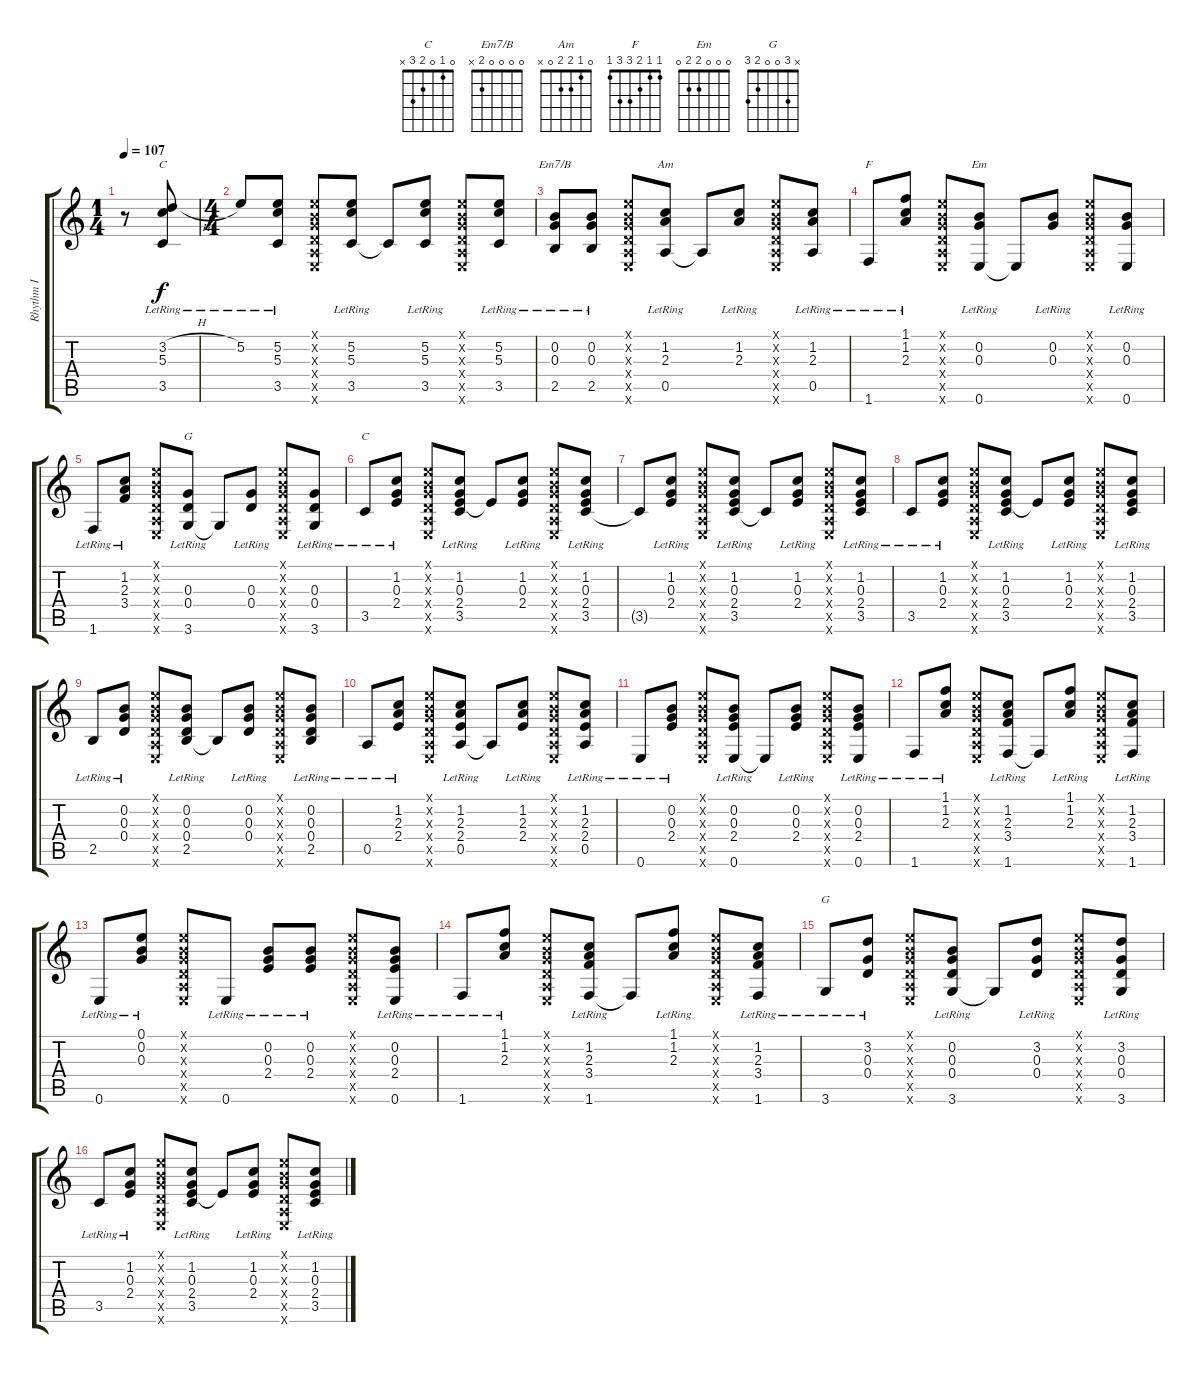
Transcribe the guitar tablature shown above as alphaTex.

\track ("Rhythm I" "Rhythm I") {instrument acousticguitarsteel}
\staff {score tabs}
\tuning (E4 B3 G3 D3 A2 E2) {hide}
\chord ("C" 3 5 5 5 3 3) {firstfret 3}
\chord ("Em7/B" 0 0 0 0 2 x)
\chord ("Am" 0 1 2 2 0 x)
\chord ("F" 1 1 2 3 3 1)
\chord ("Em" 0 0 0 2 2 0)
\chord ("G" 3 0 0 0 2 3)
\chord ("C" 0 1 0 2 3 x)
\chord ("G" x 3 0 0 2 3)
\ts (1 4)
\tempo 107
\clef g2
\ks c
r.8{dy f instrument acousticguitarsteel} (3.2{h} 5.3{lr} 3.5{lr}).8{ch "C"} |
\ts (4 4)
5.2{lr}.8 (5.2{lr} 5.3{lr} 3.5{lr}).8 (0.1{x} 0.2{x} 0.3{x} 0.4{x} 0.5{x} 0.6{x}).8 (5.2{lr} 5.3{lr} 3.5{lr}).8 3.5{t}.8 (5.2{lr} 5.3{lr} 3.5{lr}).8 (0.1{x} 0.2{x} 0.3{x} 0.4{x} 0.5{x} 0.6{x}).8 (5.2{lr} 5.3{lr} 3.5{lr}).8 |
(0.2{lr} 0.3{lr} 2.5{lr}).8{ch "Em7/B"} (0.2{lr} 0.3{lr} 2.5{lr}).8 (0.1{x} 0.2{x} 0.3{x} 0.4{x} 0.5{x} 0.6{x}).8 (1.2{lr} 2.3{lr} 0.5{lr}).8{ch "Am"} 0.5{t}.8 (1.2{lr} 2.3{lr}).8 (0.1{x} 0.2{x} 0.3{x} 0.4{x} 0.5{x} 0.6{x}).8 (1.2{lr} 2.3{lr} 0.5{lr}).8 |
1.6{lr}.8{ch "F"} (1.1{lr} 1.2{lr} 2.3{lr}).8 (0.1{x} 0.2{x} 0.3{x} 0.4{x} 0.5{x} 0.6{x}).8 (0.2{lr} 0.3{lr} 0.6{lr}).8{ch "Em"} 0.6{t}.8 (0.2{lr} 0.3{lr}).8 (0.1{x} 0.2{x} 0.3{x} 0.4{x} 0.5{x} 0.6{x}).8 (0.2{lr} 0.3{lr} 0.6{lr}).8 |
1.6{lr}.8 (1.2{lr} 2.3{lr} 3.4{lr}).8 (0.1{x} 0.2{x} 0.3{x} 0.4{x} 0.5{x} 0.6{x}).8 (0.3{lr} 0.4{lr} 3.6{lr}).8{ch "G"} 3.6{t}.8 (0.3{lr} 0.4{lr}).8 (0.1{x} 0.2{x} 0.3{x} 0.4{x} 0.5{x} 0.6{x}).8 (0.3{lr} 0.4{lr} 3.6{lr}).8 |
3.5{lr}.8{ch "C"} (1.2{lr} 0.3{lr} 2.4{lr}).8 (0.1{x} 0.2{x} 0.3{x} 0.4{x} 0.5{x} 0.6{x}).8 (1.2{lr} 0.3{lr} 2.4{lr} 3.5{lr}).8 2.4{t}.8 (1.2{lr} 0.3{lr} 2.4{lr}).8 (0.1{x} 0.2{x} 0.3{x} 0.4{x} 0.5{x} 0.6{x}).8 (1.2{lr} 0.3{lr} 2.4{lr} 3.5{lr}).8 |
3.5{t}.8 (1.2{lr} 0.3{lr} 2.4{lr}).8 (0.1{x} 0.2{x} 0.3{x} 0.4{x} 0.5{x} 0.6{x}).8 (1.2{lr} 0.3{lr} 2.4{lr} 3.5{lr}).8 3.5{t}.8 (1.2{lr} 0.3{lr} 2.4{lr}).8 (0.1{x} 0.2{x} 0.3{x} 0.4{x} 0.5{x} 0.6{x}).8 (1.2{lr} 0.3{lr} 2.4{lr} 3.5{lr}).8 |
3.5{lr}.8 (1.2{lr} 0.3{lr} 2.4{lr}).8 (0.1{x} 0.2{x} 0.3{x} 0.4{x} 0.5{x} 0.6{x}).8 (1.2{lr} 0.3{lr} 2.4{lr} 3.5{lr}).8 2.4{t}.8 (1.2{lr} 0.3{lr} 2.4{lr}).8 (0.1{x} 0.2{x} 0.3{x} 0.4{x} 0.5{x} 0.6{x}).8 (1.2{lr} 0.3{lr} 2.4{lr} 3.5{lr}).8 |
2.5{lr}.8 (0.2{lr} 0.3{lr} 0.4{lr}).8 (0.1{x} 0.2{x} 0.3{x} 0.4{x} 0.5{x} 0.6{x}).8 (0.2{lr} 0.3{lr} 0.4{lr} 2.5{lr}).8 2.5{t}.8 (0.2{lr} 0.3{lr} 0.4{lr}).8 (0.1{x} 0.2{x} 0.3{x} 0.4{x} 0.5{x} 0.6{x}).8 (0.2{lr} 0.3{lr} 0.4{lr} 2.5{lr}).8 |
0.5{lr}.8 (1.2{lr} 2.3{lr} 2.4{lr}).8 (0.1{x} 0.2{x} 0.3{x} 0.4{x} 0.5{x} 0.6{x}).8 (1.2{lr} 2.3{lr} 2.4{lr} 0.5{lr}).8 0.5{t}.8 (1.2{lr} 2.3{lr} 2.4{lr}).8 (0.1{x} 0.2{x} 0.3{x} 0.4{x} 0.5{x} 0.6{x}).8 (1.2{lr} 2.3{lr} 2.4{lr} 0.5{lr}).8 |
0.6{lr}.8 (0.2{lr} 0.3{lr} 2.4{lr}).8 (0.1{x} 0.2{x} 0.3{x} 0.4{x} 0.5{x} 0.6{x}).8 (0.2{lr} 0.3{lr} 2.4{lr} 0.6{lr}).8 0.6{t}.8 (0.2{lr} 0.3{lr} 2.4{lr}).8 (0.1{x} 0.2{x} 0.3{x} 0.4{x} 0.5{x} 0.6{x}).8 (0.2{lr} 0.3{lr} 2.4{lr} 0.6{lr}).8 |
1.6{lr}.8 (1.1{lr} 1.2{lr} 2.3{lr}).8 (0.1{x} 0.2{x} 0.3{x} 0.4{x} 0.5{x} 0.6{x}).8 (1.2{lr} 2.3{lr} 3.4{lr} 1.6{lr}).8 1.6{t}.8 (1.1{lr} 1.2{lr} 2.3{lr}).8 (0.1{x} 0.2{x} 0.3{x} 0.4{x} 0.5{x} 0.6{x}).8 (1.2{lr} 2.3{lr} 3.4{lr} 1.6{lr}).8 |
0.6{lr}.8 (0.1{lr} 0.2{lr} 0.3{lr}).8 (0.1{x} 0.2{x} 0.3{x} 0.4{x} 0.5{x} 0.6{x}).8 0.6{lr}.8 (0.2{lr} 0.3{lr} 2.4{lr}).8 (0.2{lr} 0.3{lr} 2.4{lr}).8 (0.1{x} 0.2{x} 0.3{x} 0.4{x} 0.5{x} 0.6{x}).8 (0.2{lr} 0.3{lr} 2.4{lr} 0.6{lr}).8 |
1.6{lr}.8 (1.1{lr} 1.2{lr} 2.3{lr}).8 (0.1{x} 0.2{x} 0.3{x} 0.4{x} 0.5{x} 0.6{x}).8 (1.2{lr} 2.3{lr} 3.4{lr} 1.6{lr}).8 1.6{t}.8 (1.1{lr} 1.2{lr} 2.3{lr}).8 (0.1{x} 0.2{x} 0.3{x} 0.4{x} 0.5{x} 0.6{x}).8 (1.2{lr} 2.3{lr} 3.4{lr} 1.6{lr}).8 |
3.6{lr}.8{ch "G"} (3.2{lr} 0.3{lr} 0.4{lr}).8 (0.1{x} 0.2{x} 0.3{x} 0.4{x} 0.5{x} 0.6{x}).8 (0.2{lr} 0.3{lr} 0.4{lr} 3.6{lr}).8 3.6{t}.8 (3.2{lr} 0.3{lr} 0.4{lr}).8 (0.1{x} 0.2{x} 0.3{x} 0.4{x} 0.5{x} 0.6{x}).8 (3.2{lr} 0.3{lr} 0.4{lr} 3.6{lr}).8 |
3.5{lr}.8 (1.2{lr} 0.3{lr} 2.4{lr}).8 (0.1{x} 0.2{x} 0.3{x} 0.4{x} 0.5{x} 0.6{x}).8 (1.2{lr} 0.3{lr} 2.4{lr} 3.5{lr}).8 2.4{t}.8 (1.2{lr} 0.3{lr} 2.4{lr}).8 (0.1{x} 0.2{x} 0.3{x} 0.4{x} 0.5{x} 0.6{x}).8 (1.2{lr} 0.3{lr} 2.4{lr} 3.5{lr}).8
